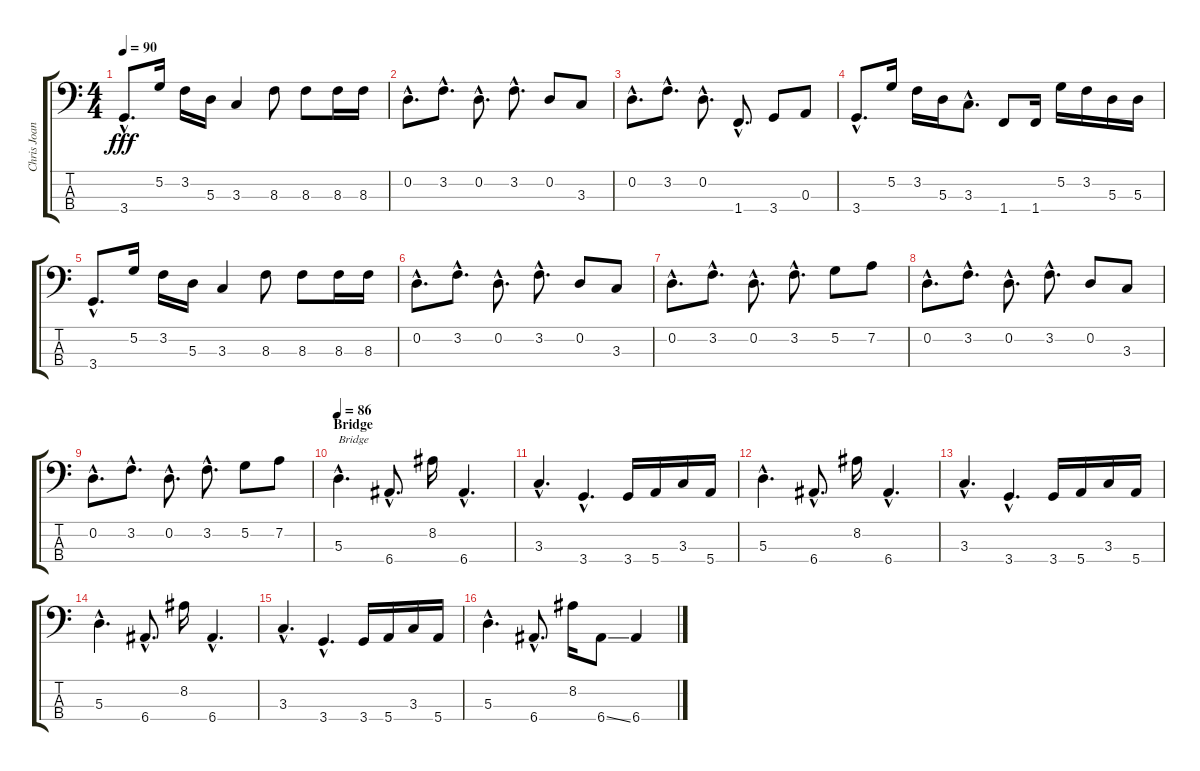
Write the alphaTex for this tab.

\track ("Chris Joannou" "Chris Joan") {instrument electricbasspick}
\staff {score tabs}
\tuning (G2 D2 A1 E1) {hide}
\ts (4 4)
\tempo 90
\clef f4
\ks c
3.4{hac}.8{d dy fff} 5.2.16 3.2.16 5.3.16 3.3.4 8.3.8 8.3.8 8.3.16 8.3.16 |
0.2{hac}.8{d} 3.2{hac}.8{d} 0.2{hac}.8{d} 3.2{hac}.8{d} 0.2.8 3.3.8 |
0.2{hac}.8{d} 3.2{hac}.8{d} 0.2{hac}.8{d} 1.4{hac}.8{d} 3.4.8 0.3.8 |
3.4{hac}.8{d} 5.2.16 3.2.16 5.3.16 3.3{hac}.8{d} 1.4.8 1.4.16 5.2.16 3.2.16 5.3.16 5.3.16 |
3.4{hac}.8{d} 5.2.16 3.2.16 5.3.16 3.3.4 8.3.8 8.3.8 8.3.16 8.3.16 |
0.2{hac}.8{d} 3.2{hac}.8{d} 0.2{hac}.8{d} 3.2{hac}.8{d} 0.2.8 3.3.8 |
0.2{hac}.8{d} 3.2{hac}.8{d} 0.2{hac}.8{d} 3.2{hac}.8{d} 5.2.8 7.2.8 |
0.2{hac}.8{d} 3.2{hac}.8{d} 0.2{hac}.8{d} 3.2{hac}.8{d} 0.2.8 3.3.8 |
0.2{hac}.8{d} 3.2{hac}.8{d} 0.2{hac}.8{d} 3.2{hac}.8{d} 5.2.8 7.2.8 |
\section ("" "Bridge")
\tempo 86
5.3{hac}.4{d txt "Bridge"} 6.4{hac}.8{d} 8.2.16 6.4{hac}.4{d} |
3.3{hac}.4{d} 3.4{hac}.4{d} 3.4.16 5.4.16 3.3.16 5.4.16 |
5.3{hac}.4{d} 6.4{hac}.8{d} 8.2.16 6.4{hac}.4{d} |
3.3{hac}.4{d} 3.4{hac}.4{d} 3.4.16 5.4.16 3.3.16 5.4.16 |
5.3{hac}.4{d} 6.4{hac}.8{d} 8.2.16 6.4{hac}.4{d} |
3.3{hac}.4{d} 3.4{hac}.4{d} 3.4.16 5.4.16 3.3.16 5.4.16 |
5.3{hac}.4{d} 6.4{hac}.8{d} 8.2.16 6.4{ss}.8 6.4.4
